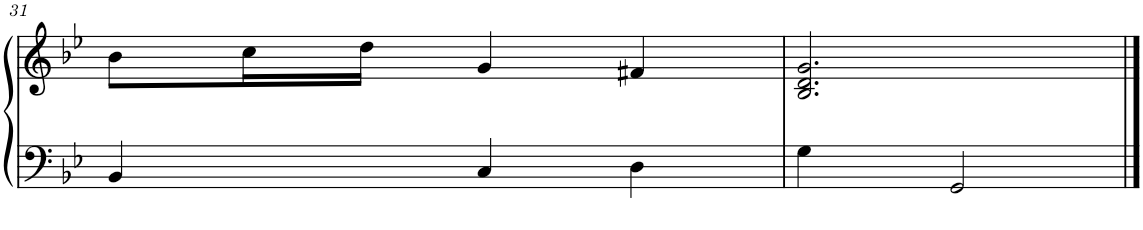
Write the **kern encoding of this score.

**kern	**kern
*part1	*part1
*staff2	*staff1
*I"Piano	*
*I'Pno	*
!!LO:PB:g=z
*clefF4	*clefG2
*k[b-e-]	*k[b-e-]
*M3/4	*M3/4
=31	=31
4BB-/	8b-\L
.	16cc\L
.	16dd\JJ
4C/	4g/
4D\	4f#X/
=32	=32
4G\	2.B-/ 2.d/ 2.g/
2GG/	.
==	==
*-	*-
